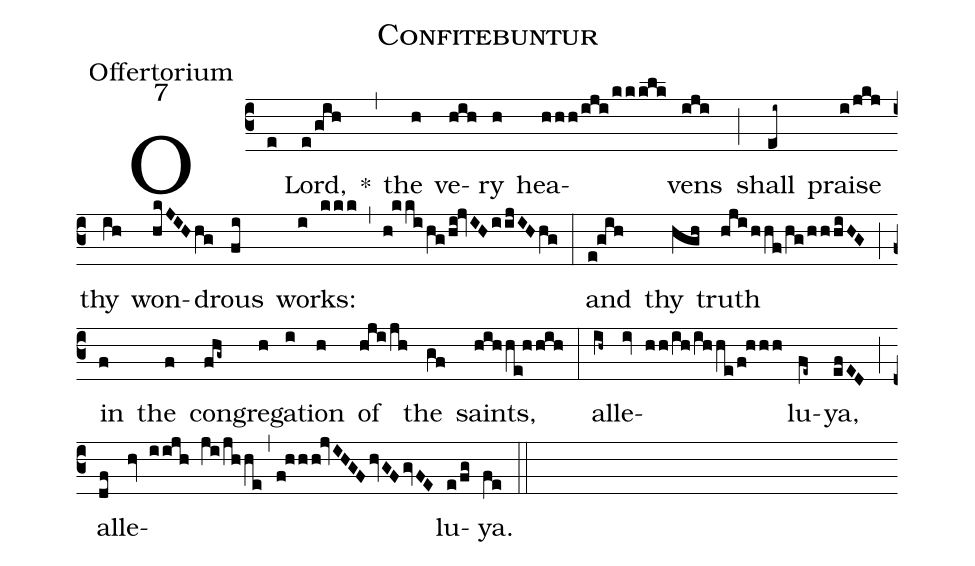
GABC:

name:Confitebuntur;
office-part:Offertorium;
mode:7;
%%
(c3) O(e) Lord,(e/gih) *(,) the(h) ve(hih)ry(h) hea(hhh/iji/kkklk)vens(iji) (;) shall(ei~) praise(i/jkj) thy(ih) won(hkJIHhg)drous(fi) works:(i kkk) (,) (h!kki/hg/hi!jvIH/iijIHhg) (:) and(e!gih) thy(hgh) truth(hji/hhf/hg/hhhiHG) (;) in(f) the(f) con(fhg~)gre(h)ga(i)tion(h) of(hji/jh) the(gf) saints,(hihhe!hhih) (:) al(ih~)le(iv hh/ih/ihhe/f!hhh)lu(fe~)ya,(efED) (;) al(df)le(hv iijh ji/jhhe,f!hhh!jvIHGF/hvGF/gvFE)lu(e/fg)ya.(fe) (::)
